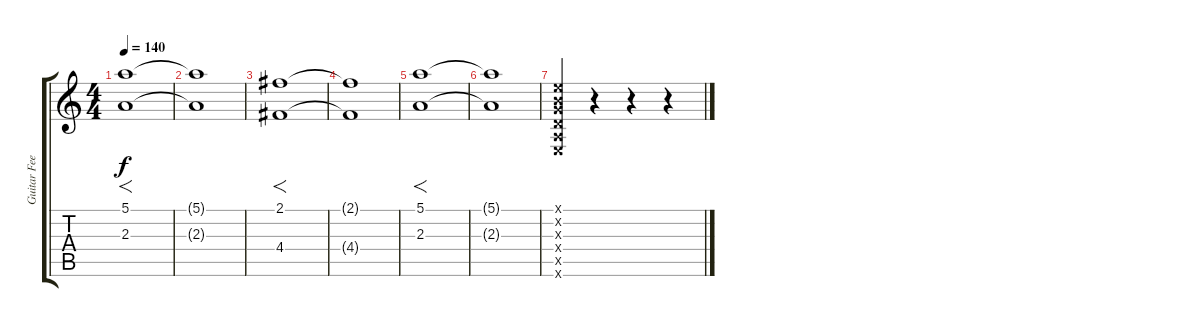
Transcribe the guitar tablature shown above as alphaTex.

\track ("Guitar Feedback" "Guitar Fee") {instrument guitarharmonics}
\staff {score tabs}
\tuning (E4 B3 G3 D3 A2 E2) {hide}
\ts (4 4)
\tempo 140
\clef g2
\ks c
(5.1 2.3).1{f dy f balance 0} |
(5.1{t} 2.3{t}).1{balance 8} |
(2.1 4.4).1{f balance 16} |
(2.1{t} 4.4{t}).1{balance 8} |
(5.1 2.3).1{f balance 0} |
(5.1{t} 2.3{t}).1{balance 8} |
(0.1{x} 0.2{x} 0.3{x} 0.4{x} 0.5{x} 0.6{x}).4{balance 8} r.4 r.4 r.4
